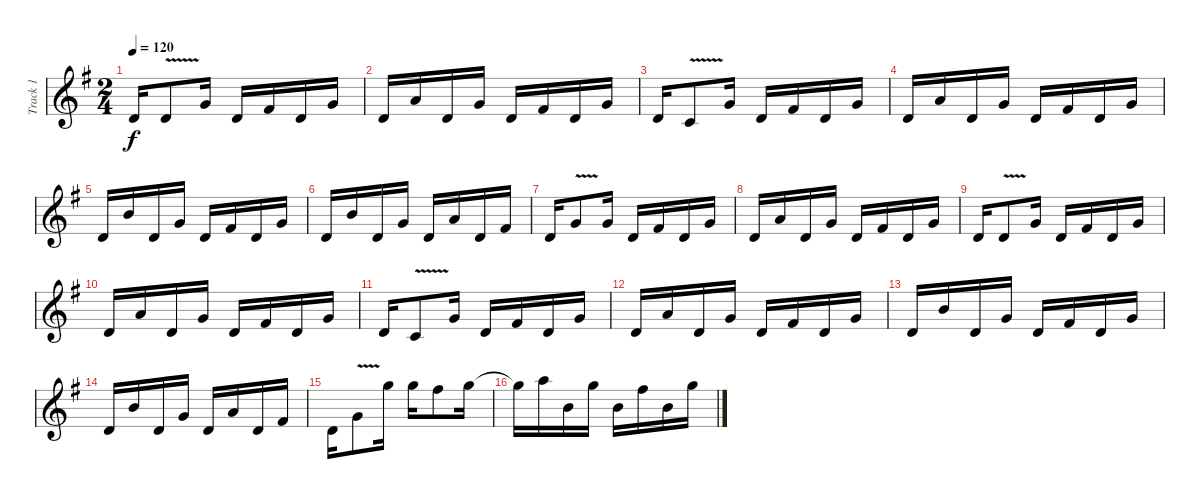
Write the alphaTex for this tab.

\track ("Track 1" "Track 1") {instrument overdrivenguitar}
\staff {score}
\tuning (E4 B3 G3 D3 A2 E2) {hide}
\ts (2 4)
\tempo 120
\clef g2
\ks g
0.4.16{dy f} 5.5{v}.8 5.4.16 0.4.16 4.4.16 0.4.16 5.4.16 |
0.4.16 7.4.16 0.4.16 5.4.16 0.4.16 4.4.16 0.4.16 5.4.16 |
0.4.16 3.5{v}.8 5.4.16 0.4.16 4.4.16 0.4.16 5.4.16 |
0.4.16 7.4.16 0.4.16 5.4.16 0.4.16 4.4.16 0.4.16 5.4.16 |
0.4.16 9.4.16 0.4.16 5.4.16 0.4.16 4.4.16 0.4.16 5.4.16 |
0.4.16 9.4.16 0.4.16 5.4.16 0.4.16 7.4.16 0.4.16 4.4.16 |
0.4.16 5.4{v}.8 5.4.16 0.4.16 4.4.16 0.4.16 5.4.16 |
0.4.16 7.4.16 0.4.16 5.4.16 0.4.16 4.4.16 0.4.16 5.4.16 |
0.4.16 5.5{v}.8 5.4.16 0.4.16 4.4.16 0.4.16 5.4.16 |
0.4.16 7.4.16 0.4.16 5.4.16 0.4.16 4.4.16 0.4.16 5.4.16 |
0.4.16 3.5{v}.8 5.4.16 0.4.16 4.4.16 0.4.16 5.4.16 |
0.4.16 7.4.16 0.4.16 5.4.16 0.4.16 4.4.16 0.4.16 5.4.16 |
0.4.16 9.4.16 0.4.16 5.4.16 0.4.16 4.4.16 0.4.16 5.4.16 |
0.4.16 9.4.16 0.4.16 5.4.16 0.4.16 7.4.16 0.4.16 4.4.16 |
0.4.16 5.4{v}.8 8.2.16 8.2.16 7.2.8 8.2.16 |
8.2{t}.16 10.2.16 0.2.16 8.2.16 0.2.16 7.2.16 0.2.16 8.2.16
